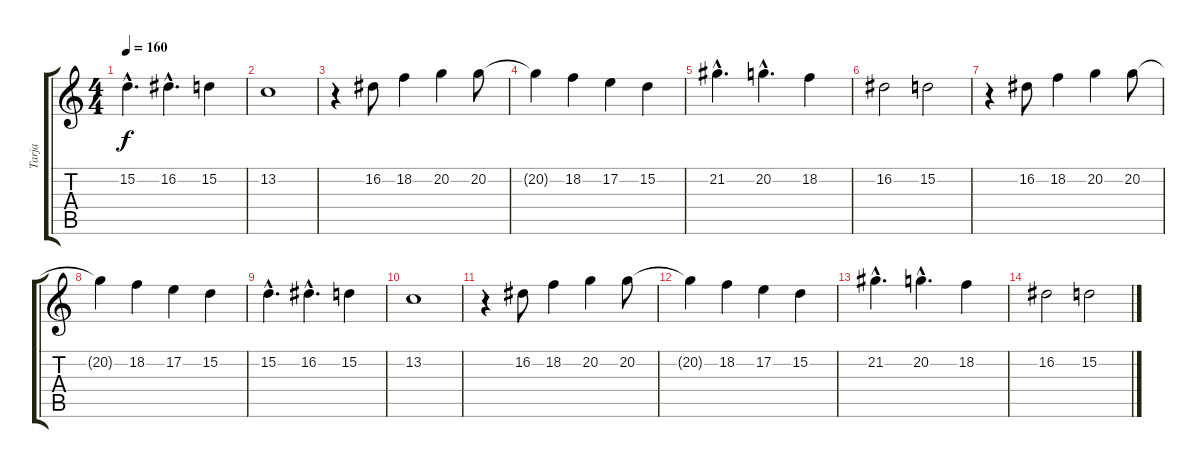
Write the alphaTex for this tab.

\track ("Tarja" "Tarja") {instrument lead6voice}
\staff {score tabs}
\tuning (E4 B3 G3 D3 A2 E2) {hide}
\ts (4 4)
\tempo 160
\clef g2
\ks c
15.2{hac}.4{d dy f} 16.2{hac}.4{d} 15.2.4 |
13.2.1 |
r.4 16.2.8 18.2.4 20.2.4 20.2.8 |
20.2{t}.4 18.2.4 17.2.4 15.2.4 |
21.2{hac}.4{d} 20.2{hac}.4{d} 18.2.4 |
16.2.2 15.2.2 |
r.4 16.2.8 18.2.4 20.2.4 20.2.8 |
20.2{t}.4 18.2.4 17.2.4 15.2.4 |
15.2{hac}.4{d} 16.2{hac}.4{d} 15.2.4 |
13.2.1 |
r.4 16.2.8 18.2.4 20.2.4 20.2.8 |
20.2{t}.4 18.2.4 17.2.4 15.2.4 |
21.2{hac}.4{d} 20.2{hac}.4{d} 18.2.4 |
16.2.2 15.2.2
